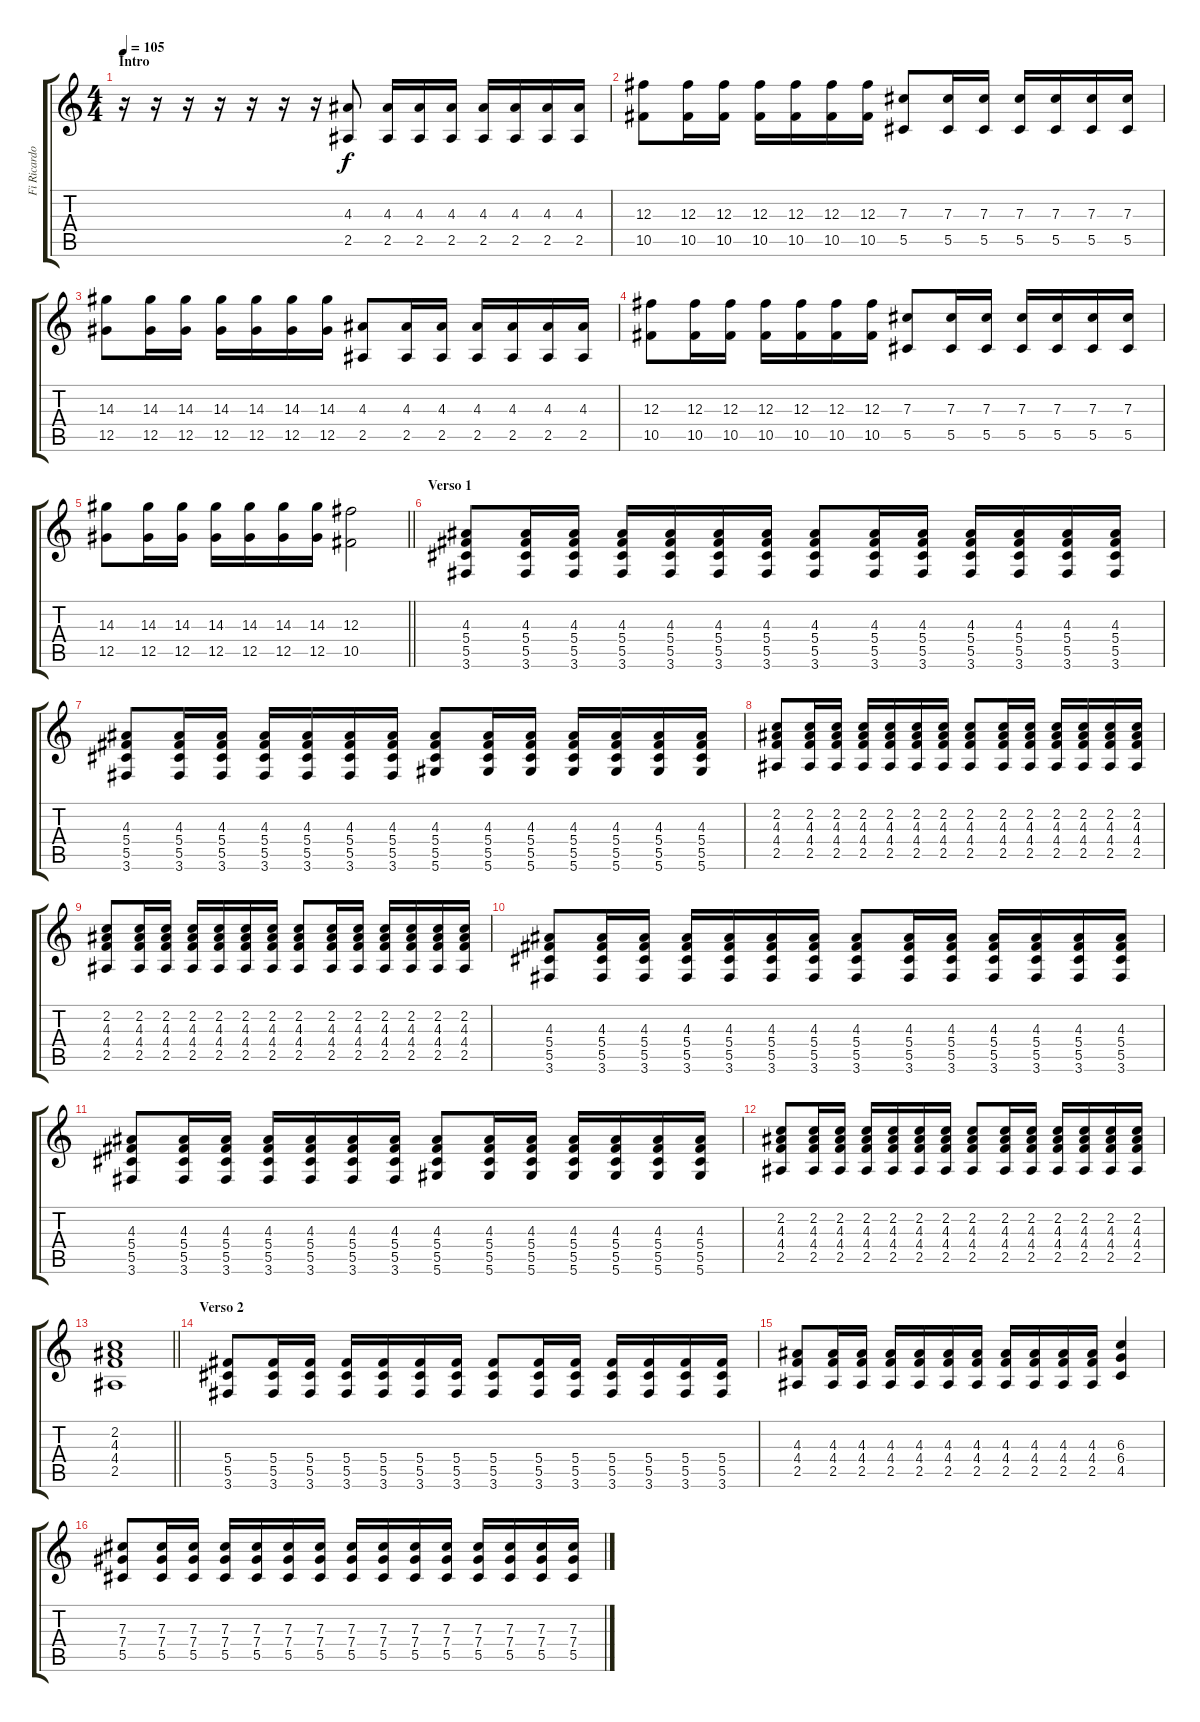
\track ("Fi Ricardo - Guitarra" "Fi Ricardo") {instrument distortionguitar}
\staff {score tabs}
\tuning (Eb4 Bb3 Gb3 Db3 Ab2 Eb2) {hide}
\ts (4 4)
\section ("" "Intro")
\tempo 105
\clef g2
\ks c
r.16{dy f instrument distortionguitar} r.16 r.16 r.16 r.16 r.16 r.16 (4.3 2.5).8 (4.3 2.5).16 (4.3 2.5).16 (4.3 2.5).16 (4.3 2.5).16 (4.3 2.5).16 (4.3 2.5).16 (4.3 2.5).16 |
(12.3 10.5).8 (12.3 10.5).16 (12.3 10.5).16 (12.3 10.5).16 (12.3 10.5).16 (12.3 10.5).16 (12.3 10.5).16 (7.3 5.5).8 (7.3 5.5).16 (7.3 5.5).16 (7.3 5.5).16 (7.3 5.5).16 (7.3 5.5).16 (7.3 5.5).16 |
(14.3 12.5).8 (14.3 12.5).16 (14.3 12.5).16 (14.3 12.5).16 (14.3 12.5).16 (14.3 12.5).16 (14.3 12.5).16 (4.3 2.5).8 (4.3 2.5).16 (4.3 2.5).16 (4.3 2.5).16 (4.3 2.5).16 (4.3 2.5).16 (4.3 2.5).16 |
(12.3 10.5).8 (12.3 10.5).16 (12.3 10.5).16 (12.3 10.5).16 (12.3 10.5).16 (12.3 10.5).16 (12.3 10.5).16 (7.3 5.5).8 (7.3 5.5).16 (7.3 5.5).16 (7.3 5.5).16 (7.3 5.5).16 (7.3 5.5).16 (7.3 5.5).16 |
\barLineRight lightlight
(14.3 12.5).8 (14.3 12.5).16 (14.3 12.5).16 (14.3 12.5).16 (14.3 12.5).16 (14.3 12.5).16 (14.3 12.5).16 (12.3 10.5).2 |
\section ("" "Verso 1")
(4.3 5.4 5.5 3.6).8{instrument electricguitarclean} (4.3 5.4 5.5 3.6).16 (4.3 5.4 5.5 3.6).16 (4.3 5.4 5.5 3.6).16 (4.3 5.4 5.5 3.6).16 (4.3 5.4 5.5 3.6).16 (4.3 5.4 5.5 3.6).16 (4.3 5.4 5.5 3.6).8 (4.3 5.4 5.5 3.6).16 (4.3 5.4 5.5 3.6).16 (4.3 5.4 5.5 3.6).16 (4.3 5.4 5.5 3.6).16 (4.3 5.4 5.5 3.6).16 (4.3 5.4 5.5 3.6).16 |
(4.3 5.4 5.5 3.6).8{instrument electricguitarclean} (4.3 5.4 5.5 3.6).16 (4.3 5.4 5.5 3.6).16 (4.3 5.4 5.5 3.6).16 (4.3 5.4 5.5 3.6).16 (4.3 5.4 5.5 3.6).16 (4.3 5.4 5.5 3.6).16 (4.3 5.4 5.5 5.6).8 (4.3 5.4 5.5 5.6).16 (4.3 5.4 5.5 5.6).16 (4.3 5.4 5.5 5.6).16 (4.3 5.4 5.5 5.6).16 (4.3 5.4 5.5 5.6).16 (4.3 5.4 5.5 5.6).16 |
(2.2 4.3 4.4 2.5).8 (2.2 4.3 4.4 2.5).16 (2.2 4.3 4.4 2.5).16 (2.2 4.3 4.4 2.5).16 (2.2 4.3 4.4 2.5).16 (2.2 4.3 4.4 2.5).16 (2.2 4.3 4.4 2.5).16 (2.2 4.3 4.4 2.5).8 (2.2 4.3 4.4 2.5).16 (2.2 4.3 4.4 2.5).16 (2.2 4.3 4.4 2.5).16 (2.2 4.3 4.4 2.5).16 (2.2 4.3 4.4 2.5).16 (2.2 4.3 4.4 2.5).16 |
(2.2 4.3 4.4 2.5).8 (2.2 4.3 4.4 2.5).16 (2.2 4.3 4.4 2.5).16 (2.2 4.3 4.4 2.5).16 (2.2 4.3 4.4 2.5).16 (2.2 4.3 4.4 2.5).16 (2.2 4.3 4.4 2.5).16 (2.2 4.3 4.4 2.5).8 (2.2 4.3 4.4 2.5).16 (2.2 4.3 4.4 2.5).16 (2.2 4.3 4.4 2.5).16 (2.2 4.3 4.4 2.5).16 (2.2 4.3 4.4 2.5).16 (2.2 4.3 4.4 2.5).16 |
(4.3 5.4 5.5 3.6).8{instrument electricguitarclean} (4.3 5.4 5.5 3.6).16 (4.3 5.4 5.5 3.6).16 (4.3 5.4 5.5 3.6).16 (4.3 5.4 5.5 3.6).16 (4.3 5.4 5.5 3.6).16 (4.3 5.4 5.5 3.6).16 (4.3 5.4 5.5 3.6).8 (4.3 5.4 5.5 3.6).16 (4.3 5.4 5.5 3.6).16 (4.3 5.4 5.5 3.6).16 (4.3 5.4 5.5 3.6).16 (4.3 5.4 5.5 3.6).16 (4.3 5.4 5.5 3.6).16 |
(4.3 5.4 5.5 3.6).8{instrument electricguitarclean} (4.3 5.4 5.5 3.6).16 (4.3 5.4 5.5 3.6).16 (4.3 5.4 5.5 3.6).16 (4.3 5.4 5.5 3.6).16 (4.3 5.4 5.5 3.6).16 (4.3 5.4 5.5 3.6).16 (4.3 5.4 5.5 5.6).8 (4.3 5.4 5.5 5.6).16 (4.3 5.4 5.5 5.6).16 (4.3 5.4 5.5 5.6).16 (4.3 5.4 5.5 5.6).16 (4.3 5.4 5.5 5.6).16 (4.3 5.4 5.5 5.6).16 |
(2.2 4.3 4.4 2.5).8 (2.2 4.3 4.4 2.5).16 (2.2 4.3 4.4 2.5).16 (2.2 4.3 4.4 2.5).16 (2.2 4.3 4.4 2.5).16 (2.2 4.3 4.4 2.5).16 (2.2 4.3 4.4 2.5).16 (2.2 4.3 4.4 2.5).8 (2.2 4.3 4.4 2.5).16 (2.2 4.3 4.4 2.5).16 (2.2 4.3 4.4 2.5).16 (2.2 4.3 4.4 2.5).16 (2.2 4.3 4.4 2.5).16 (2.2 4.3 4.4 2.5).16 |
\barLineRight lightlight
(2.2 4.3 4.4 2.5).1 |
\section ("" "Verso 2")
(5.4 5.5 3.6).8{instrument distortionguitar} (5.4 5.5 3.6).16 (5.4 5.5 3.6).16 (5.4 5.5 3.6).16 (5.4 5.5 3.6).16 (5.4 5.5 3.6).16 (5.4 5.5 3.6).16 (5.4 5.5 3.6).8 (5.4 5.5 3.6).16 (5.4 5.5 3.6).16 (5.4 5.5 3.6).16 (5.4 5.5 3.6).16 (5.4 5.5 3.6).16 (5.4 5.5 3.6).16 |
(4.3 4.4 2.5).8 (4.3 4.4 2.5).16 (4.3 4.4 2.5).16 (4.3 4.4 2.5).16 (4.3 4.4 2.5).16 (4.3 4.4 2.5).16 (4.3 4.4 2.5).16 (4.3 4.4 2.5).16 (4.3 4.4 2.5).16 (4.3 4.4 2.5).16 (4.3 4.4 2.5).16 (6.3 6.4 4.5).4 |
(7.3 7.4 5.5).8 (7.3 7.4 5.5).16 (7.3 7.4 5.5).16 (7.3 7.4 5.5).16 (7.3 7.4 5.5).16 (7.3 7.4 5.5).16 (7.3 7.4 5.5).16 (7.3 7.4 5.5).16 (7.3 7.4 5.5).16 (7.3 7.4 5.5).16 (7.3 7.4 5.5).16 (7.3 7.4 5.5).16 (7.3 7.4 5.5).16 (7.3 7.4 5.5).16 (7.3 7.4 5.5).16
